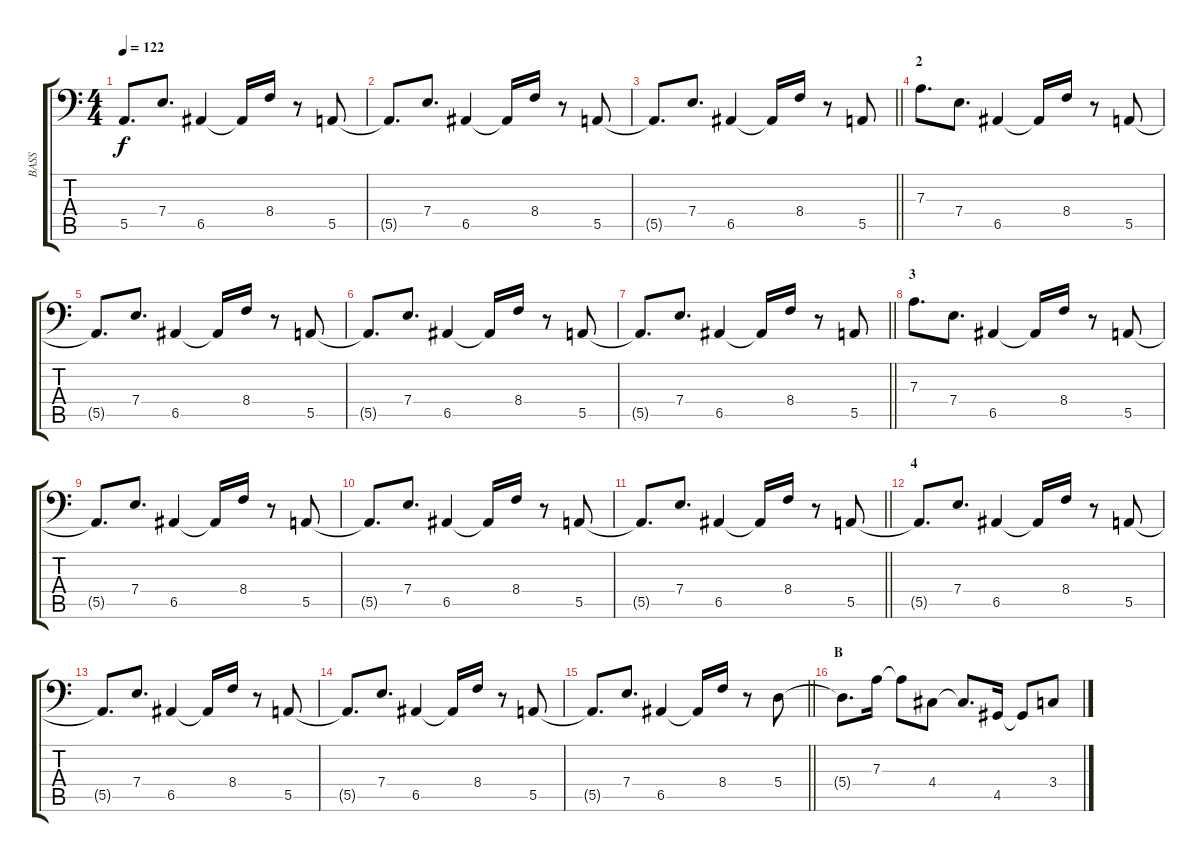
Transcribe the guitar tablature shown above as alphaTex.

\track ("BASS" "BASS") {instrument electricbassfinger}
\staff {score tabs}
\tuning (C3 G2 D2 A1 E1 B0) {hide}
\ts (4 4)
\tempo 122
\clef f4
\ks c
5.5{t}.8{d dy f} 7.4.8{d} 6.5.4 6.5{t}.16 8.4.16 r.8 5.5.8 |
5.5{t}.8{d} 7.4.8{d} 6.5.4 6.5{t}.16 8.4.16 r.8 5.5.8 |
\barLineRight lightlight
5.5{t}.8{d} 7.4.8{d} 6.5.4 6.5{t}.16 8.4.16 r.8 5.5.8 |
\section ("" "2")
7.3.8{d} 7.4.8{d} 6.5.4 6.5{t}.16 8.4.16 r.8 5.5.8 |
5.5{t}.8{d} 7.4.8{d} 6.5.4 6.5{t}.16 8.4.16 r.8 5.5.8 |
5.5{t}.8{d} 7.4.8{d} 6.5.4 6.5{t}.16 8.4.16 r.8 5.5.8 |
\barLineRight lightlight
5.5{t}.8{d} 7.4.8{d} 6.5.4 6.5{t}.16 8.4.16 r.8 5.5.8 |
\section ("" "3")
7.3.8{d} 7.4.8{d} 6.5.4 6.5{t}.16 8.4.16 r.8 5.5.8 |
5.5{t}.8{d} 7.4.8{d} 6.5.4 6.5{t}.16 8.4.16 r.8 5.5.8 |
5.5{t}.8{d} 7.4.8{d} 6.5.4 6.5{t}.16 8.4.16 r.8 5.5.8 |
\barLineRight lightlight
5.5{t}.8{d} 7.4.8{d} 6.5.4 6.5{t}.16 8.4.16 r.8 5.5.8 |
\section ("" "4")
5.5{t}.8{d} 7.4.8{d} 6.5.4 6.5{t}.16 8.4.16 r.8 5.5.8 |
5.5{t}.8{d} 7.4.8{d} 6.5.4 6.5{t}.16 8.4.16 r.8 5.5.8 |
5.5{t}.8{d} 7.4.8{d} 6.5.4 6.5{t}.16 8.4.16 r.8 5.5.8 |
\barLineRight lightlight
5.5{t}.8{d} 7.4.8{d} 6.5.4 6.5{t}.16 8.4.16 r.8 5.4.8 |
\section ("" "B")
5.4{t}.8{d} 7.3.16 7.3{t}.8 4.4.8 4.4{t}.8{d} 4.5.16 4.5{t}.8 3.4.8
